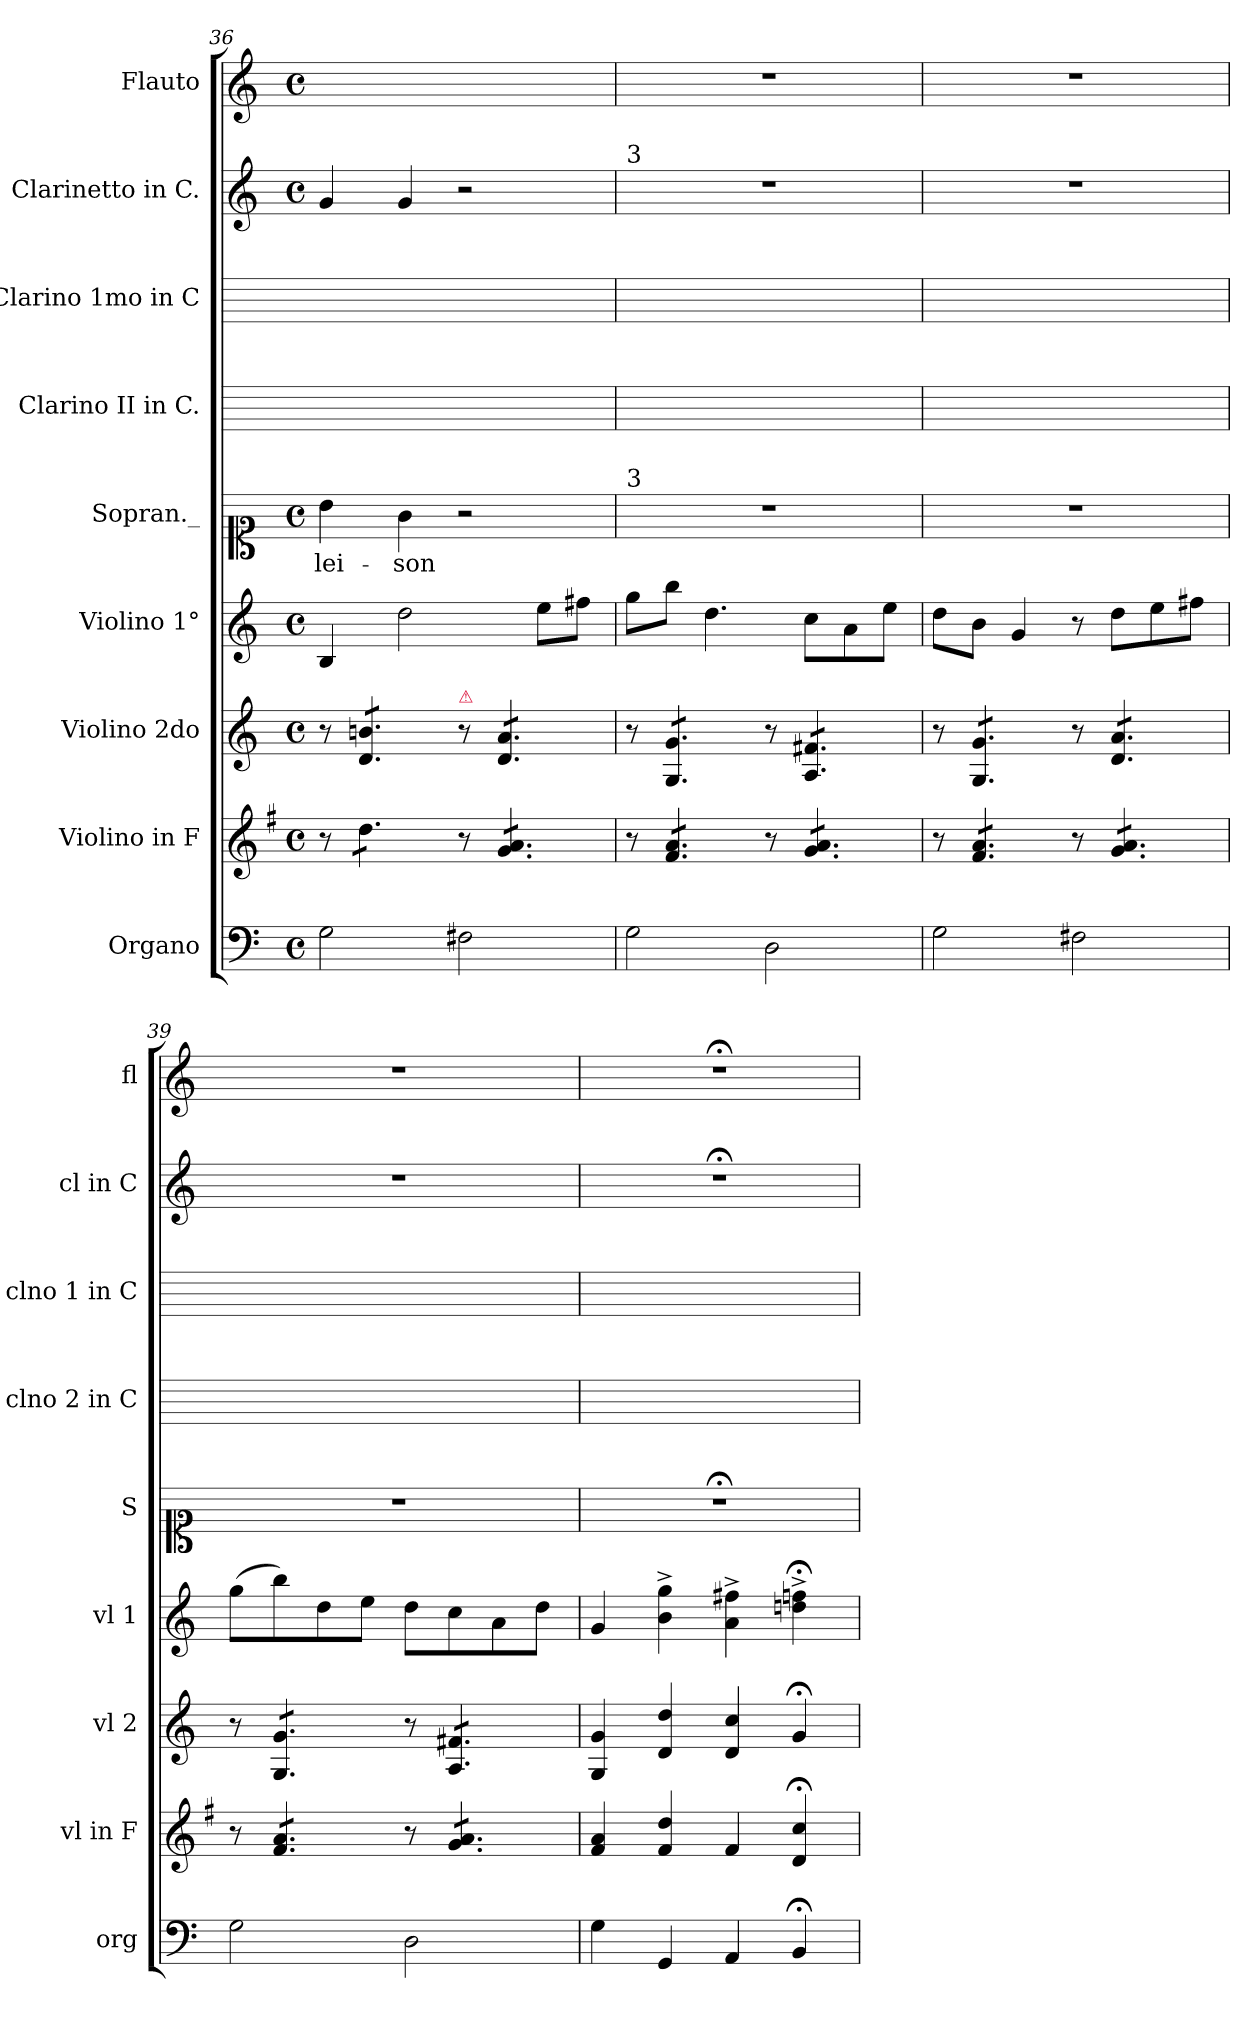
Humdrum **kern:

**kern	**kern	**kern	**kern	**kern	**text	**kern	**kern	**kern	**kern
*part9	*part8	*part7	*part6	*part5	*part5	*part4	*part3	*part2	*part1
*staff9	*staff8	*staff7	*staff6	*staff5	*staff5	*staff4	*staff3	*staff2	*staff1
*I"Organo	*I"Violino in F	*I"Violino 2do	*I"Violino 1°	*I"Sopran._	*	*I"Clarino II in C.	*I"Clarino 1mo in C	*I"Clarinetto in C.	*I"Flauto
*I'org	*I'vl in F	*I'vl 2	*I'vl 1	*I'S	*	*I'clno 2 in C	*I'clno 1 in C	*I'cl in C	*I'fl
*clefF4	*clefG2	*clefG2	*clefG2	*clefC1	*	*	*	*clefG2	*clefG2
*	*ITrd4c7	*	*	*	*	*	*	*	*
*k[]	*k[]	*k[]	*k[]	*k[]	*	*	*	*k[]	*k[]
*C:	*C:	*C:	*C:	*C:	*	*	*	*C:	*C:
*M4/4	*M4/4	*M4/4	*M4/4	*M4/4	*	*	*	*M4/4	*M4/4
*met(c)	*met(c)	*met(c)	*met(c)	*met(c)	*	*	*	*met(c)	*met(c)
=36	=36	=36	=36	=36	=36	=36	=36	=36	=36
2G\	8r	8r	4B/	4b\	-lei-	1ryy	1ryy	4g/	1ryy
*	*tremolo	*	*	*	*	*	*	*	*
*	*	*tremolo	*	*	*	*	*	*	*
.	8g\L	8d/ 8bn/L	.	.	.	.	.	.	.
.	8g\	8d/ 8bn/	2dd\	4g\	-son	.	.	4g/	.
.	8g\J	8d/ 8bn/J	.	.	.	.	.	.	.
!	!	!LO:TX:a:color=crimson:t=⚠	!	!	!	!	!	!	!
2F#X\	8r	8r	.	2r	.	.	.	2r	.
.	8c/ 8d/L	8d/ 8a/L	.	.	.	.	.	.	.
.	8c/ 8d/	8d/ 8a/	8ee\L	.	.	.	.	.	.
.	8c/ 8d/J	8d/ 8a/J	8ff#X\J	.	.	.	.	.	.
=37	=37	=37	=37	=37	=37	=37	=37	=37	=37
!	!	!	!	!	!	!	!	!LO:TX:a:t=3	!
!	!	!	!	!LO:TX:a:t=3	!	!	!	!	!
2G\	8r	8r	8gg\L	1r	.	1ryy	1ryy	1r	1r
.	8B/ 8d/L	8G/ 8g/L	8bb\J	.	.	.	.	.	.
.	8B/ 8d/	8G/ 8g/	4.dd\	.	.	.	.	.	.
.	8B/ 8d/J	8G/ 8g/J	.	.	.	.	.	.	.
2D\	8r	8r	.	.	.	.	.	.	.
.	8c/ 8d/L	8A/ 8f#X/L	8cc\L	.	.	.	.	.	.
.	8c/ 8d/	8A/ 8f#X/	8a\	.	.	.	.	.	.
.	8c/ 8d/J	8A/ 8f#X/J	8ee\J	.	.	.	.	.	.
=38	=38	=38	=38	=38	=38	=38	=38	=38	=38
2G\	8r	8r	8dd\L	1r	.	1ryy	1ryy	1r	1r
.	8B/ 8d/L	8G/ 8g/L	8b\J	.	.	.	.	.	.
.	8B/ 8d/	8G/ 8g/	4g/	.	.	.	.	.	.
.	8B/ 8d/J	8G/ 8g/J	.	.	.	.	.	.	.
2F#X\	8r	8r	8r	.	.	.	.	.	.
.	8c/ 8d/L	8d/ 8a/L	8dd\L	.	.	.	.	.	.
.	8c/ 8d/	8d/ 8a/	8ee\	.	.	.	.	.	.
.	8c/ 8d/J	8d/ 8a/J	8ff#X\J	.	.	.	.	.	.
=39	=39	=39	=39	=39	=39	=39	=39	=39	=39
2G\	8r	8r	(8gg\L	1r	.	1ryy	1ryy	1r	1r
.	8B/ 8d/L	8G/ 8g/L	8bb\)	.	.	.	.	.	.
.	8B/ 8d/	8G/ 8g/	8dd\	.	.	.	.	.	.
.	8B/ 8d/J	8G/ 8g/J	8ee\J	.	.	.	.	.	.
2D\	8r	8r	8dd\L	.	.	.	.	.	.
.	8c/ 8d/L	8A/ 8f#X/L	8cc\	.	.	.	.	.	.
.	8c/ 8d/	8A/ 8f#X/	8a\	.	.	.	.	.	.
.	8c/ 8d/J	8A/ 8f#X/J	8dd\J	.	.	.	.	.	.
*	*	*Xtremolo	*	*	*	*	*	*	*
*	*Xtremolo	*	*	*	*	*	*	*	*
=40	=40	=40	=40	=40	=40	=40	=40	=40	=40
4G\	4B/ 4d/	4G/ 4g/	4g/	1r;<	.	1ryy	1ryy	1r;<	1r;<
4GG/	4B/ 4g/	4d/ 4dd/	4b^<\ 4gg^<\	.	.	.	.	.	.
4AA/	4B/	4d/ 4cc/	4a^<\ 4ff#X^<\	.	.	.	.	.	.
4BB;/	4G;</ 4f;</	4g;/	4ddn;<^<\ 4ffn;<^<\	.	.	.	.	.	.
=	=	=	=	=	=	=	=	=	=
*-	*-	*-	*-	*-	*-	*-	*-	*-	*-
